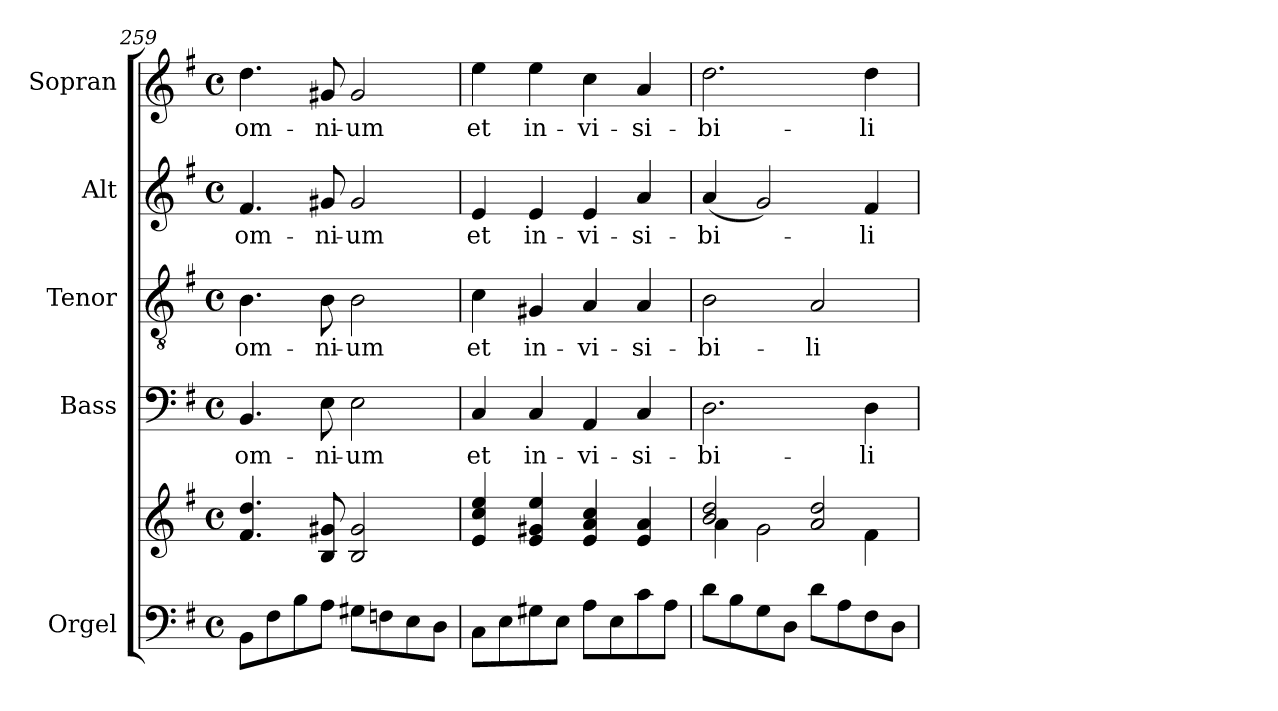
**kern	**kern	**kern	**text	**kern	**text	**kern	**text	**kern	**text
*part5	*part5	*part4	*part4	*part3	*part3	*part2	*part2	*part1	*part1
*staff6	*staff5	*staff4	*staff4	*staff3	*staff3	*staff2	*staff2	*staff1	*staff1
*I"Orgel	*	*I"Bass	*	*I"Tenor	*	*I"Alt	*	*I"Sopran	*
*I'Org.	*	*I'B	*	*I'T	*	*I'A	*	*I'S	*
!!LO:LB:g=z
*clefF4	*clefG2	*clefF4	*	*clefGv2	*	*clefG2	*	*clefG2	*
*k[f#]	*k[f#]	*k[f#]	*	*k[f#]	*	*k[f#]	*	*k[f#]	*
*G:	*G:	*G:	*	*G:	*	*G:	*	*G:	*
*M4/4	*M4/4	*M4/4	*	*M4/4	*	*M4/4	*	*M4/4	*
*met(c)	*met(c)	*met(c)	*	*met(c)	*	*met(c)	*	*met(c)	*
=259	=259	=259	=259	=259	=259	=259	=259	=259	=259
!	!	!	!LO:LY:b	!	!LO:LY:b	!	!LO:LY:b	!	!LO:LY:b
8BB\L	4.f#/ 4.dd/	4.BB/	om-	4.B\	om-	4.f#/	om-	4.dd\	om-
8F#\	.	.	.	.	.	.	.	.	.
8B\	.	.	.	.	.	.	.	.	.
!	!	!	!LO:LY:b	!	!LO:LY:b	!	!LO:LY:b	!	!LO:LY:b
8A\J	8B/ 8g#X/	8E\	-ni-	8B\	-ni-	8g#X/	-ni-	8g#X/	-ni-
!	!	!	!LO:LY:b	!	!LO:LY:b	!	!LO:LY:b	!	!LO:LY:b
8G#X\L	2B/ 2g#/	2E\	-um	2B\	-um	2g#/	-um	2g#/	-um
8Fn\	.	.	.	.	.	.	.	.	.
8E\	.	.	.	.	.	.	.	.	.
8D\J	.	.	.	.	.	.	.	.	.
=260	=260	=260	=260	=260	=260	=260	=260	=260	=260
!	!	!	!LO:LY:b	!	!LO:LY:b	!	!LO:LY:b	!	!LO:LY:b
8C\L	4e/ 4cc/ 4ee/	4C/	et	4c\	et	4e/	et	4ee\	et
8E\	.	.	.	.	.	.	.	.	.
!	!	!	!LO:LY:b	!	!LO:LY:b	!	!LO:LY:b	!	!LO:LY:b
8G#X\	4e/ 4g#X/ 4ee/	4C/	in-	4G#X/	in-	4e/	in-	4ee\	in-
8E\J	.	.	.	.	.	.	.	.	.
!	!	!	!LO:LY:b	!	!LO:LY:b	!	!LO:LY:b	!	!LO:LY:b
8A\L	4e/ 4a/ 4cc/	4AA/	-vi-	4A/	-vi-	4e/	-vi-	4cc\	-vi-
8E\	.	.	.	.	.	.	.	.	.
!	!	!	!LO:LY:b	!	!LO:LY:b	!	!LO:LY:b	!	!LO:LY:b
8c\	4e/ 4a/	4C/	-si-	4A/	-si-	4a/	-si-	4a/	-si-
8A\J	.	.	.	.	.	.	.	.	.
=261	=261	=261	=261	=261	=261	=261	=261	=261	=261
*	*^	*	*	*	*	*	*	*	*
!	!	!	!	!LO:LY:b	!	!LO:LY:b	!	!LO:LY:b	!	!LO:LY:b
8d\L	2b/ 2dd/	4a\	2.D\	-bi-	2B\	-bi-	(<4a/	-bi-	2.dd\	-bi-
8B\	.	.	.	.	.	.	.	.	.	.
8G\	.	2g\	.	.	.	.	2g/)	.	.	.
8D\J	.	.	.	.	.	.	.	.	.	.
!	!	!	!	!	!	!LO:LY:b	!	!	!	!
8d\L	2a/ 2dd/	.	.	.	2A/	-li-	.	.	.	.
8A\	.	.	.	.	.	.	.	.	.	.
!	!	!	!	!LO:LY:b	!	!	!	!LO:LY:b	!	!LO:LY:b
8F#\	.	4f#\	4D\	-li-	.	.	4f#/	-li-	4dd\	-li-
8D\J	.	.	.	.	.	.	.	.	.	.
*	*v	*v	*	*	*	*	*	*	*	*
=	=	=	=	=	=	=	=	=	=
*-	*-	*-	*-	*-	*-	*-	*-	*-	*-
